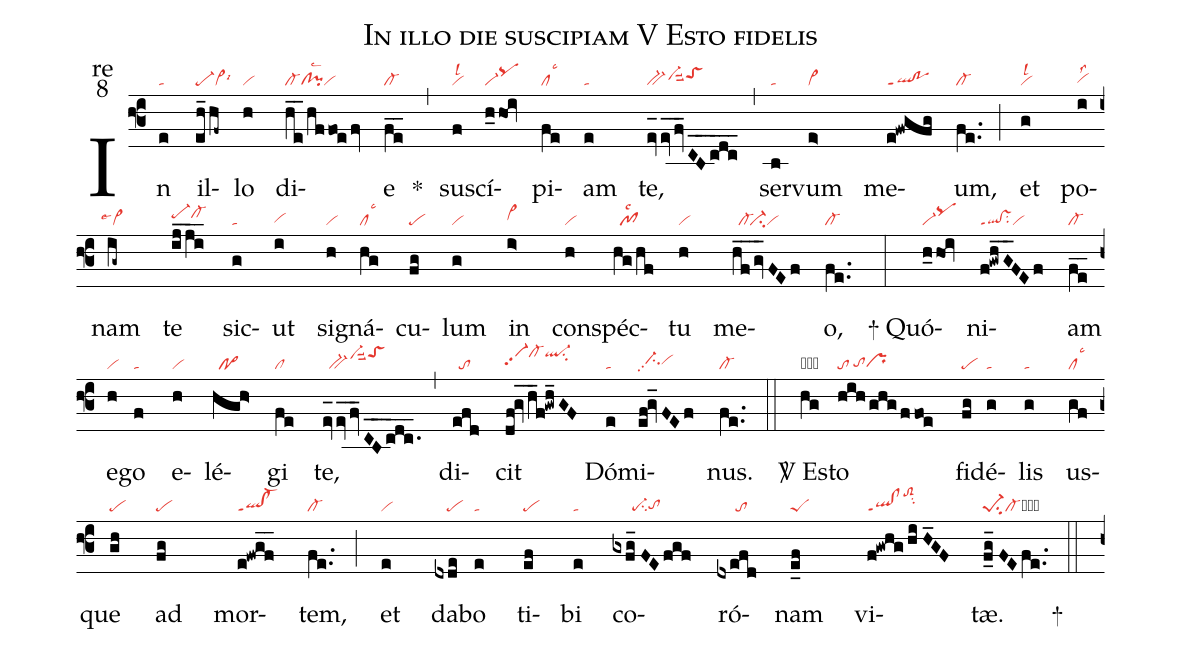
name:In illo die suscipiam V Esto fidelis;
office-part:re;
mode:8;
nabc-lines:1;
%%
(f3) In(e|ta) il(eh_hf~|pe-vi>lsi6)lo(h|vi) di(he__/hffoe/fv|cl-cl!pilsc2vi)e(fe__|cl-) <sp>*</sp>(,) su(f|vilsl2)scí(h_0/hoi|vi-pqhj)pi(fe|cllsc3)am(e|ta) te,(ev_ev_fvCB___cdc___|bv-vi-hhsuu2toShi) (,) ser(b|ta)vum(e>|vi>) me(e!fwgfg|ql!poppt1)um,(fe..|cl-) (;) et(g|vilsl2) po(i|vihglss2)nam(ig~|``vi>lse4) te(ij_ji__|pe-hicl-hi) sic(g|ta)ut(i|vihg) si(h|vi)gná(hg|cllsc3)cu(fg|pe)lum(g|vi) in(i>|vi>hh) con(h|vi)spéc(hg/hf|//pf1lsc2)tu(h|vi) me(hf__/gv_FEf|//cl-`ci-vi)o,(fe..|cl-) (:)

<sp>+</sp> Quó(h_0/hoi|vi-pqhj)ni(f!gwhG__FEf|ql!vsppt1su2vi)am(fe__|cl-) e(h|vi)go(f|ta) e(h|vi)lé(hgh>|//po>)gi(fe|cl) te,(ev_ev_fvCB___cdc___.|//bv-vi-hjsuu2toShk) (,) di(efd|//to)cit(df!gv_/h_f!gwh_GF|vi-hhpp2cl-hkql-hksu2) Dó(e|ta)mi(ef!gv_FEf|//ci-hhpp2vihh)nus.(fe..|cl-) (::)

<sp>V/</sp> Es(hg|obcl)to(hih/ghg/ffoe|to/tohgprhg) fi(fg|pe)dé(g|ta)lis(g|ta) us(gf|cllsc3)que(gh|pe) ad(fg|pe) mor(e!fwgf__|ql!cl-ppt1)tem,(fe..|cl-) (;) et(e|vi) da(dxde|////pe)bo(e|ta) ti(ef|pe)bi(e|ta) co(gxfg_FEfgf|//////pe-su2tohg)ró(dxefd|//////to)nam(e_f|peS) vi(f!gwhg/hiH_GF|ql!clppt1toS2hlsu2)tæ.(f_g_FEfe..|pe-1su2cl-cb) <sp>+</sp>(::) (h+z)
